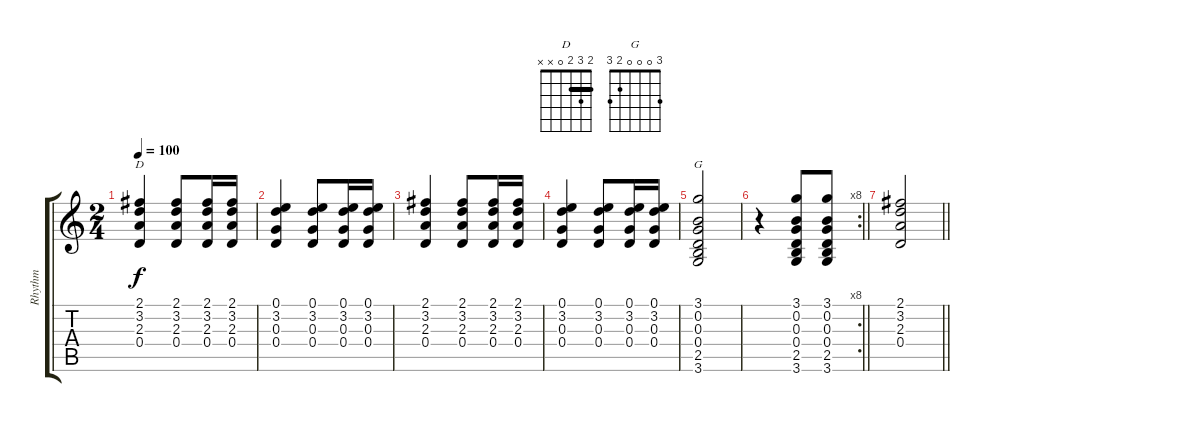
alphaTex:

\track ("Rhythm" "Rhythm") {instrument acousticguitarsteel}
\staff {score tabs}
\tuning (E4 B3 G3 D3 A2 E2) {hide}
\chord ("D" 2 3 2 0 x x) {barre 2}
\chord ("G" 3 0 0 0 2 3)
\ts (2 4)
\tempo 100
\clef g2
\ks c
(2.1 3.2 2.3 0.4).4{ch "D" dy f} (2.1 3.2 2.3 0.4).8 (2.1 3.2 2.3 0.4).16 (2.1 3.2 2.3 0.4).16 |
(0.1 3.2 0.3 0.4).4 (0.1 3.2 0.3 0.4).8 (0.1 3.2 0.3 0.4).16 (0.1 3.2 0.3 0.4).16 |
(2.1 3.2 2.3 0.4).4 (2.1 3.2 2.3 0.4).8 (2.1 3.2 2.3 0.4).16 (2.1 3.2 2.3 0.4).16 |
(0.1 3.2 0.3 0.4).4 (0.1 3.2 0.3 0.4).8 (0.1 3.2 0.3 0.4).16 (0.1 3.2 0.3 0.4).16 |
(3.1 0.2 0.3 0.4 2.5 3.6).2{ch "G"} |
\rc 8
\barLineRight lightlight
r.4 (3.1 0.2 0.3 0.4 2.5 3.6).8 (3.1 0.2 0.3 0.4 2.5 3.6).8 |
\barLineRight lightlight
(2.1 3.2 2.3 0.4).2
